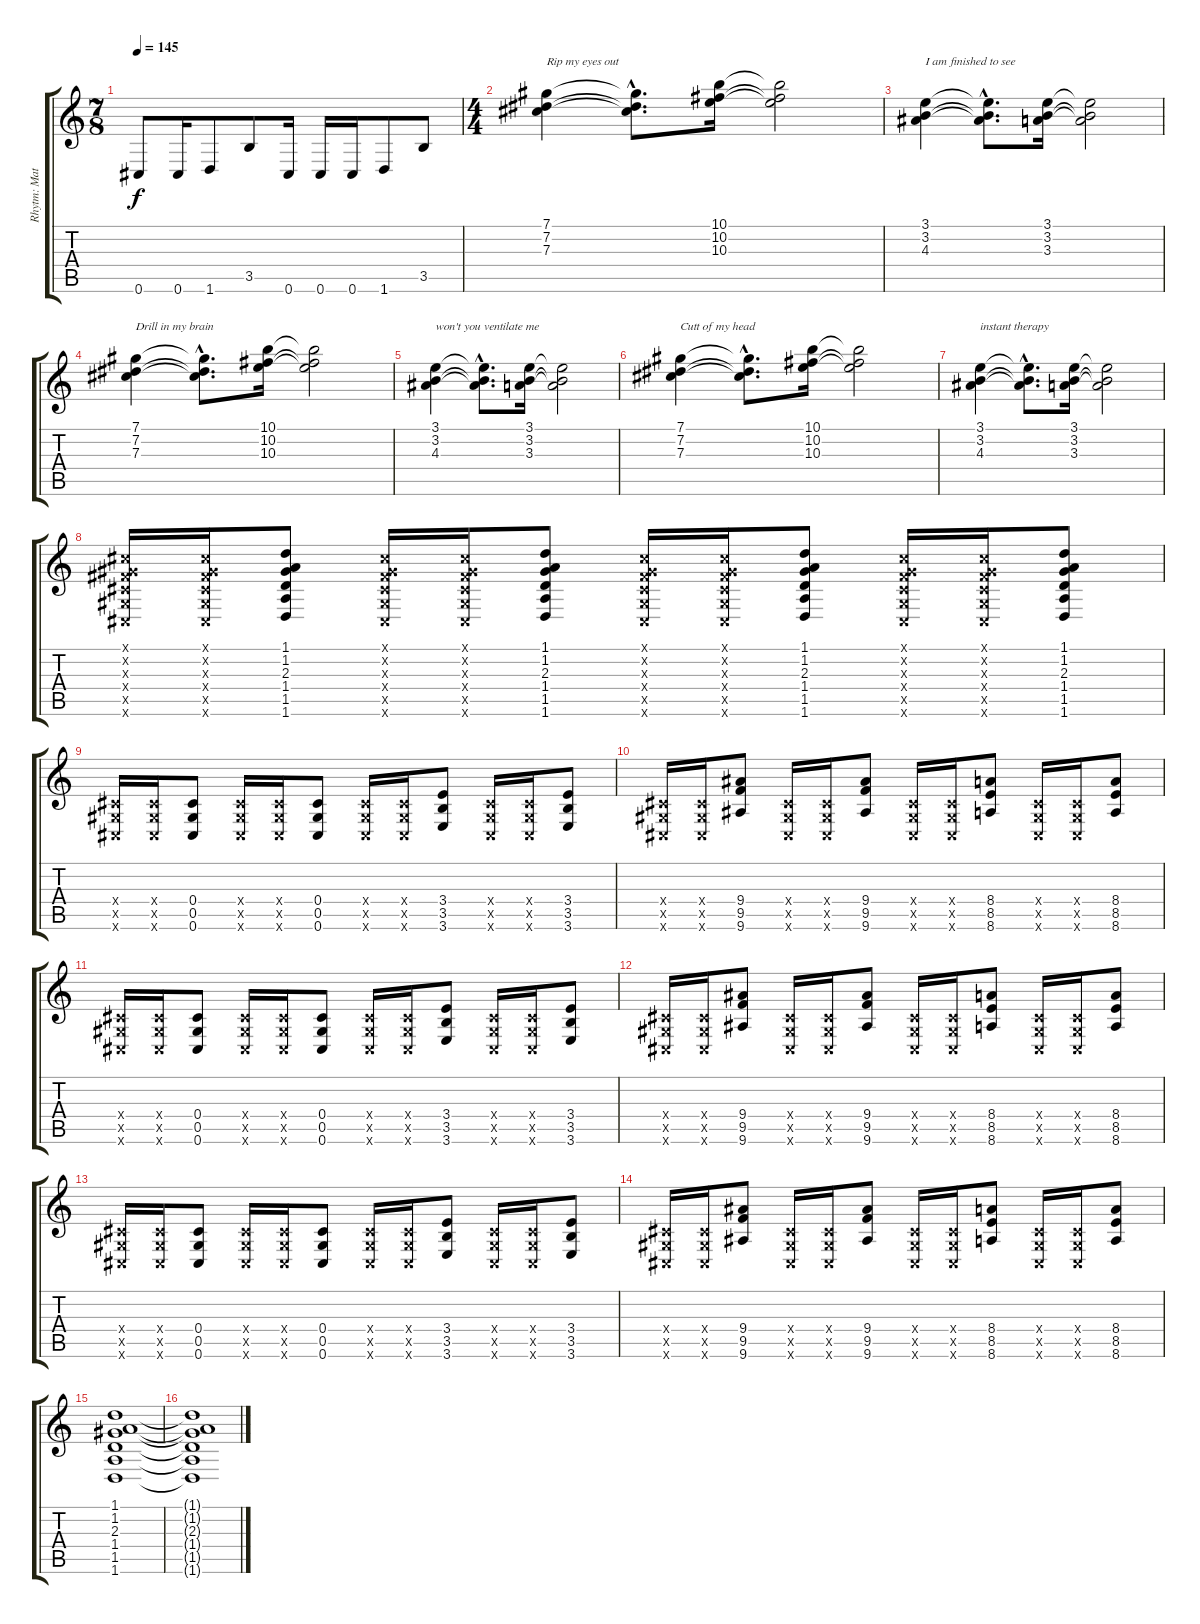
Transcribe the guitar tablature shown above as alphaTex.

\track ("Rhytm: Mattias Eklundh" "Rhytm: Mat") {instrument distortionguitar}
\staff {score tabs}
\tuning (Db4 Ab3 Gb3 Db3 Ab2 Db2) {hide}
\ts (7 8)
\tempo 145
\clef g2
\ks c
0.6.8{dy f balance 8} 0.6.16 1.6.8 3.5.8 0.6.16 0.6.16 0.6.16 1.6.8 3.5.8 |
\ts (4 4)
(7.1 7.2 7.3).4{txt "Rip my eyes out"} (7.1{hac t} 7.2{hac t} 7.3{hac t}).8{d} (10.1 10.2 10.3).16 (10.1{t} 10.2{t} 10.3{t}).2 |
(3.1 3.2 4.3).4{txt "I am finished to see"} (3.1{hac t} 3.2{hac t} 4.3{hac t}).8{d} (3.1 3.2 3.3).16 (3.1{t} 3.2{t} 3.3{t}).2 |
(7.1 7.2 7.3).4{txt "Drill in my brain"} (7.1{hac t} 7.2{hac t} 7.3{hac t}).8{d} (10.1 10.2 10.3).16 (10.1{t} 10.2{t} 10.3{t}).2 |
(3.1 3.2 4.3).4{txt "won't you ventilate me"} (3.1{hac t} 3.2{hac t} 4.3{hac t}).8{d} (3.1 3.2 3.3).16 (3.1{t} 3.2{t} 3.3{t}).2 |
(7.1 7.2 7.3).4{txt "Cutt of my head"} (7.1{hac t} 7.2{hac t} 7.3{hac t}).8{d} (10.1 10.2 10.3).16 (10.1{t} 10.2{t} 10.3{t}).2 |
(3.1 3.2 4.3).4{txt "instant therapy"} (3.1{hac t} 3.2{hac t} 4.3{hac t}).8{d} (3.1 3.2 3.3).16 (3.1{t} 3.2{t} 3.3{t}).2 |
(0.1{x} 0.2{x} 0.3{x} 0.4{x} 0.5{x} 0.6{x}).16 (0.1{x} 0.2{x} 0.3{x} 0.4{x} 0.5{x} 0.6{x}).16 (1.1 1.2 2.3 1.4 1.5 1.6).8 (0.1{x} 0.2{x} 0.3{x} 0.4{x} 0.5{x} 0.6{x}).16 (0.1{x} 0.2{x} 0.3{x} 0.4{x} 0.5{x} 0.6{x}).16 (1.1 1.2 2.3 1.4 1.5 1.6).8 (0.1{x} 0.2{x} 0.3{x} 0.4{x} 0.5{x} 0.6{x}).16 (0.1{x} 0.2{x} 0.3{x} 0.4{x} 0.5{x} 0.6{x}).16 (1.1 1.2 2.3 1.4 1.5 1.6).8 (0.1{x} 0.2{x} 0.3{x} 0.4{x} 0.5{x} 0.6{x}).16 (0.1{x} 0.2{x} 0.3{x} 0.4{x} 0.5{x} 0.6{x}).16 (1.1 1.2 2.3 1.4 1.5 1.6).8 |
(0.4{x} 0.5{x} 0.6{x}).16 (0.4{x} 0.5{x} 0.6{x}).16 (0.4 0.5 0.6).8 (0.4{x} 0.5{x} 0.6{x}).16 (0.4{x} 0.5{x} 0.6{x}).16 (0.4 0.5 0.6).8 (0.4{x} 0.5{x} 0.6{x}).16 (0.4{x} 0.5{x} 0.6{x}).16 (3.4 3.5 3.6).8 (0.4{x} 0.5{x} 0.6{x}).16 (0.4{x} 0.5{x} 0.6{x}).16 (3.4 3.5 3.6).8 |
(0.4{x} 0.5{x} 0.6{x}).16 (0.4{x} 0.5{x} 0.6{x}).16 (9.4 9.5 9.6).8 (0.4{x} 0.5{x} 0.6{x}).16 (0.4{x} 0.5{x} 0.6{x}).16 (9.4 9.5 9.6).8 (0.4{x} 0.5{x} 0.6{x}).16 (0.4{x} 0.5{x} 0.6{x}).16 (8.4 8.5 8.6).8 (0.4{x} 0.5{x} 0.6{x}).16 (0.4{x} 0.5{x} 0.6{x}).16 (8.4 8.5 8.6).8 |
(0.4{x} 0.5{x} 0.6{x}).16 (0.4{x} 0.5{x} 0.6{x}).16 (0.4 0.5 0.6).8 (0.4{x} 0.5{x} 0.6{x}).16 (0.4{x} 0.5{x} 0.6{x}).16 (0.4 0.5 0.6).8 (0.4{x} 0.5{x} 0.6{x}).16 (0.4{x} 0.5{x} 0.6{x}).16 (3.4 3.5 3.6).8 (0.4{x} 0.5{x} 0.6{x}).16 (0.4{x} 0.5{x} 0.6{x}).16 (3.4 3.5 3.6).8 |
(0.4{x} 0.5{x} 0.6{x}).16 (0.4{x} 0.5{x} 0.6{x}).16 (9.4 9.5 9.6).8 (0.4{x} 0.5{x} 0.6{x}).16 (0.4{x} 0.5{x} 0.6{x}).16 (9.4 9.5 9.6).8 (0.4{x} 0.5{x} 0.6{x}).16 (0.4{x} 0.5{x} 0.6{x}).16 (8.4 8.5 8.6).8 (0.4{x} 0.5{x} 0.6{x}).16 (0.4{x} 0.5{x} 0.6{x}).16 (8.4 8.5 8.6).8 |
(0.4{x} 0.5{x} 0.6{x}).16 (0.4{x} 0.5{x} 0.6{x}).16 (0.4 0.5 0.6).8 (0.4{x} 0.5{x} 0.6{x}).16 (0.4{x} 0.5{x} 0.6{x}).16 (0.4 0.5 0.6).8 (0.4{x} 0.5{x} 0.6{x}).16 (0.4{x} 0.5{x} 0.6{x}).16 (3.4 3.5 3.6).8 (0.4{x} 0.5{x} 0.6{x}).16 (0.4{x} 0.5{x} 0.6{x}).16 (3.4 3.5 3.6).8 |
(0.4{x} 0.5{x} 0.6{x}).16 (0.4{x} 0.5{x} 0.6{x}).16 (9.4 9.5 9.6).8 (0.4{x} 0.5{x} 0.6{x}).16 (0.4{x} 0.5{x} 0.6{x}).16 (9.4 9.5 9.6).8 (0.4{x} 0.5{x} 0.6{x}).16 (0.4{x} 0.5{x} 0.6{x}).16 (8.4 8.5 8.6).8 (0.4{x} 0.5{x} 0.6{x}).16 (0.4{x} 0.5{x} 0.6{x}).16 (8.4 8.5 8.6).8 |
(1.1 1.2 2.3 1.4 1.5 1.6).1 |
(1.1{t} 1.2{t} 2.3{t} 1.4{t} 1.5{t} 1.6{t}).1
